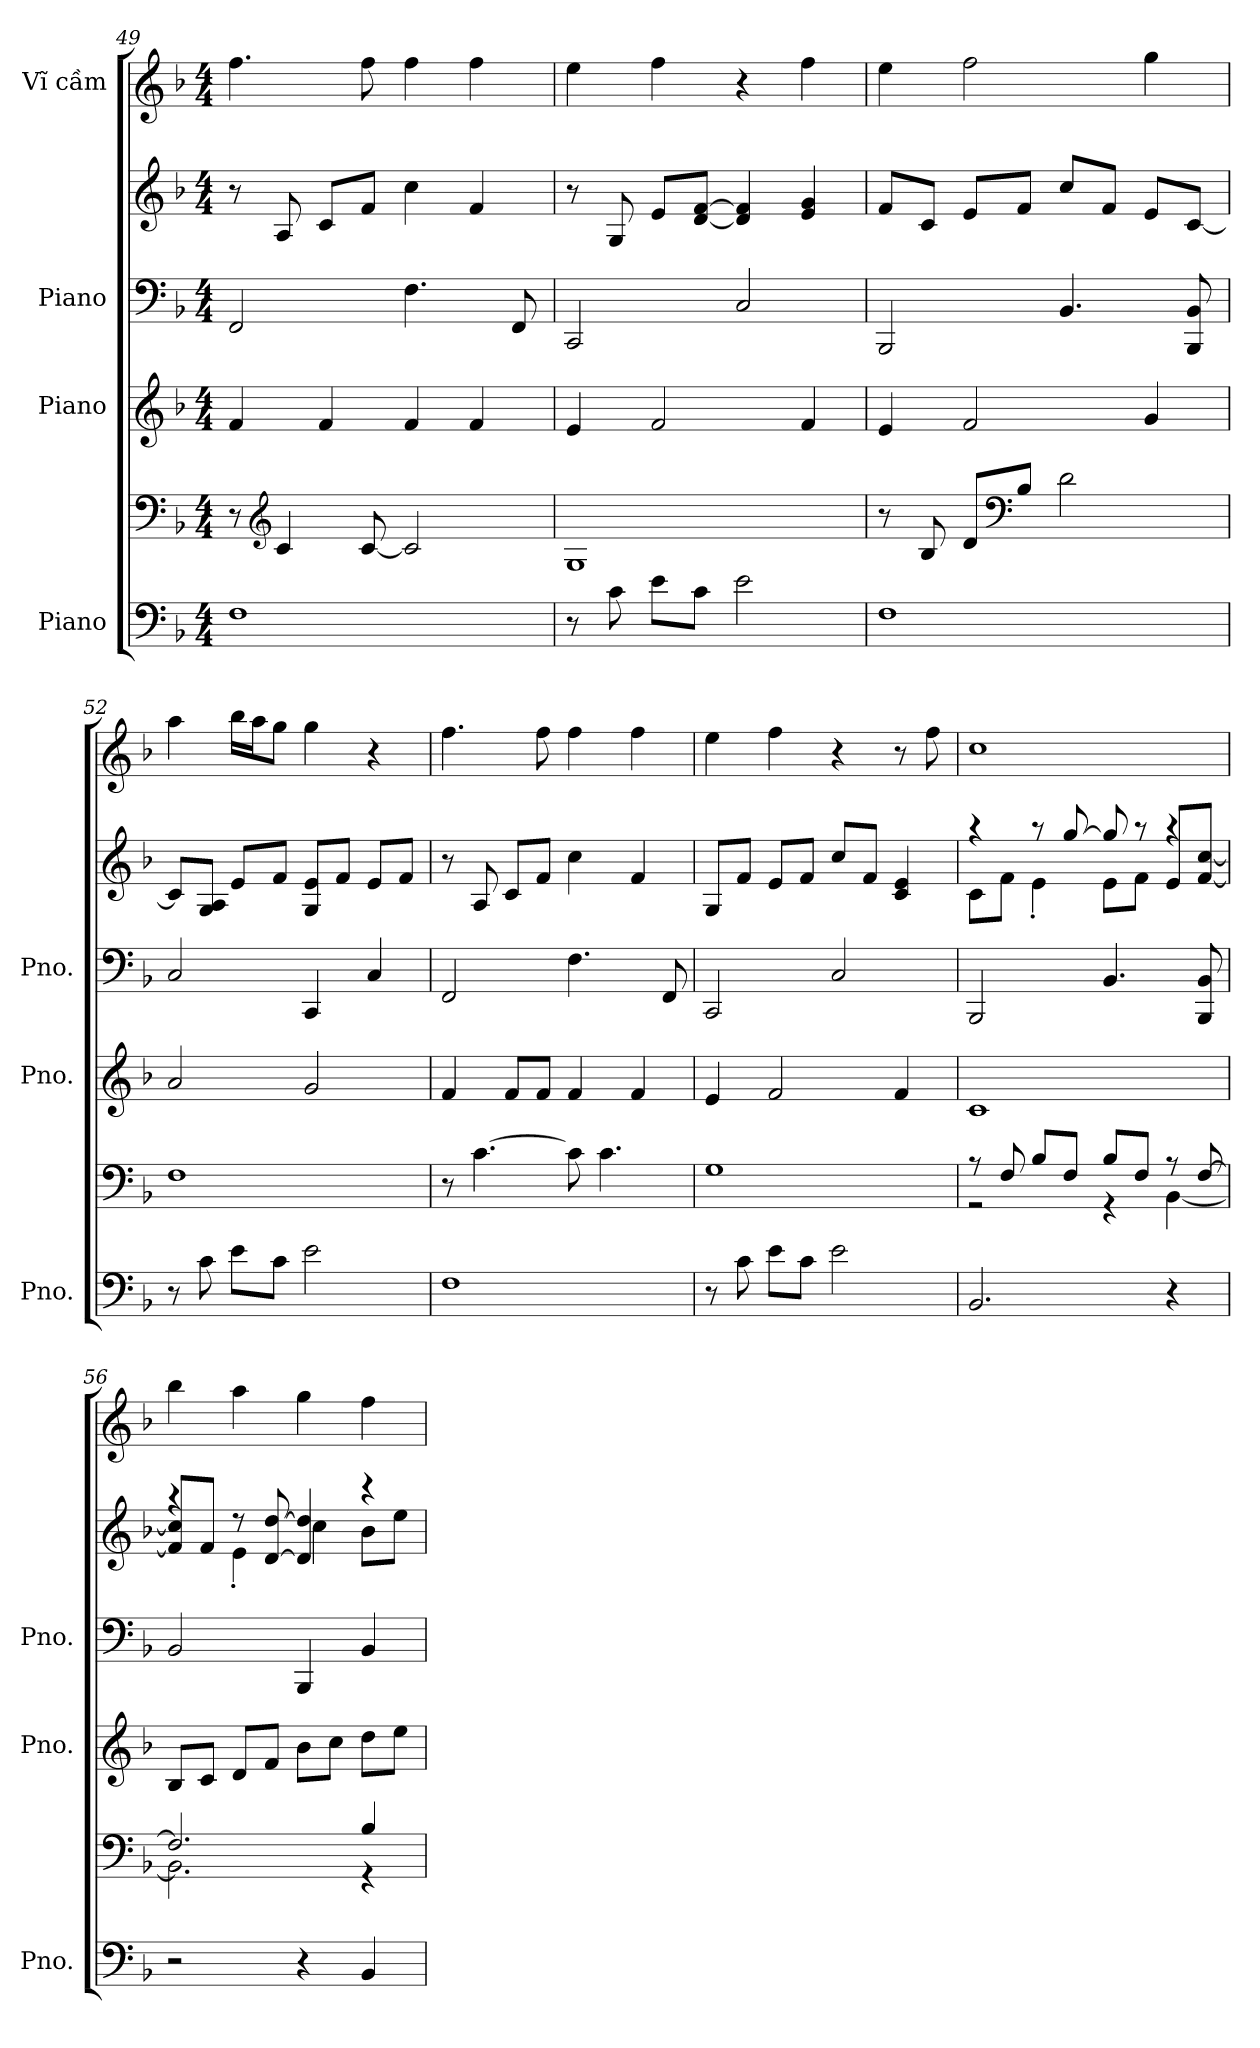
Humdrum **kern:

**kern	**kern	**kern	**kern	**kern	**kern
*part4	*part4	*part3	*part2	*part2	*part1
*staff6	*staff5	*staff4	*staff3	*staff2	*staff1
*I"Piano	*	*I"Piano	*I"Piano	*	*I"Vĩ cầm
*I'Pno.	*	*I'Pno.	*I'Pno.	*	*
!!LO:LB:g=z
*clefF4	*clefF4	*clefG2	*clefF4	*clefG2	*clefG2
*k[b-]	*k[b-]	*k[b-]	*k[b-]	*k[b-]	*k[b-]
*M4/4	*M4/4	*M4/4	*M4/4	*M4/4	*M4/4
=49	=49	=49	=49	=49	=49
1F	8r	4f/	2FF/	8r	4.ff\
*	*clefG2	*	*	*	*
.	4c/	.	.	8A/	.
.	.	4f/	.	8c/L	.
.	[8c/	.	.	8f/J	8ff\
.	2c/]	4f/	4.F\	4cc\	4ff\
.	.	4f/	.	4f/	4ff\
.	.	.	8FF/	.	.
=50	=50	=50	=50	=50	=50
8r	1G	4e/	2CC/	8r	4ee\
8c\	.	.	.	8G/	.
8e\L	.	2f/	.	8e/L	4ff\
8c\J	.	.	.	[8d/ [8f/J	.
2e\	.	.	2C/	4d/] 4f/]	4r
.	.	4f/	.	4e/ 4g/	4ff\
=51	=51	=51	=51	=51	=51
1F	8r	4e/	2BBB-/	8f/L	4ee\
.	8B-/	.	.	8c/J	.
.	8d/L	2f/	.	8e/L	2ff\
*	*clefF4	*	*	*	*
.	8B-/J	.	.	8f/J	.
.	2d\	.	4.BB-/	8cc/L	.
.	.	.	.	8f/J	.
.	.	4g/	.	8e/L	4gg\
.	.	.	8BBB-/ 8BB-/	[8c/J	.
=52	=52	=52	=52	=52	=52
8r	1F	2a/	2C/	8c/L]	4aa\
8c\	.	.	.	8G/ 8A/J	.
8e\L	.	.	.	8e/L	16bb-\LL
.	.	.	.	.	16aa\J
8c\J	.	.	.	8f/J	8gg\J
2e\	.	2g/	4CC/	8G/ 8e/L	4gg\
.	.	.	.	8f/J	.
.	.	.	4C/	8e/L	4r
.	.	.	.	8f/J	.
=53	=53	=53	=53	=53	=53
1F	8r	4f/	2FF/	8r	4.ff\
.	[4.c\	.	.	8A/	.
.	.	8f/L	.	8c/L	.
.	.	8f/J	.	8f/J	8ff\
.	8c\]	4f/	4.F\	4cc\	4ff\
.	4.c\	.	.	.	.
.	.	4f/	.	4f/	4ff\
.	.	.	8FF/	.	.
=54	=54	=54	=54	=54	=54
8r	1G	4e/	2CC/	8G/L	4ee\
8c\	.	.	.	8f/J	.
8e\L	.	2f/	.	8e/L	4ff\
8c\J	.	.	.	8f/J	.
2e\	.	.	2C/	8cc/L	4r
.	.	.	.	8f/J	.
.	.	4f/	.	4c/ 4e/	8r
.	.	.	.	.	8ff\
=55	=55	=55	=55	=55	=55
*	*^	*	*	*^	*
2.BB-/	8r	2r	1c	2BBB-/	4r	8c\L	1cc
.	8F/	.	.	.	.	8f\J	.
.	8B-/L	.	.	.	8r	4e'\	.
.	8F/J	.	.	.	[8gg/	.	.
.	8B-/L	4r	.	4.BB-/	8gg/]	8e\L	.
.	8F/J	.	.	.	8r	8f\J	.
4r	8r	[4BB-\	.	.	4r	8e/L	.
.	[8F/	.	.	8BBB-/ 8BB-/	.	[8f/ [8cc/J	.
=56	=56	=56	=56	=56	=56	=56	=56
2r	2.F/]	2.BB-\]	8B-/L	2BB-/	4r	8f]/ 8cc]/L	4bb-\
.	.	.	8c/J	.	.	8f/J	.
.	.	.	8d/L	.	8r	4e'\	4aa\
.	.	.	8f/J	.	[8d/ [8dd/	.	.
4r	.	.	8b-\L	4BBB-/	4d/] 4dd/]	4cc\	4gg\
.	.	.	8cc\J	.	.	.	.
4BB-/	4B-/	4r	8dd\L	4BB-/	4r	8b-\L	4ff\
.	.	.	8ee\J	.	.	8ee\J	.
*	*v	*v	*	*	*v	*v	*
=	=	=	=	=	=
*-	*-	*-	*-	*-	*-
